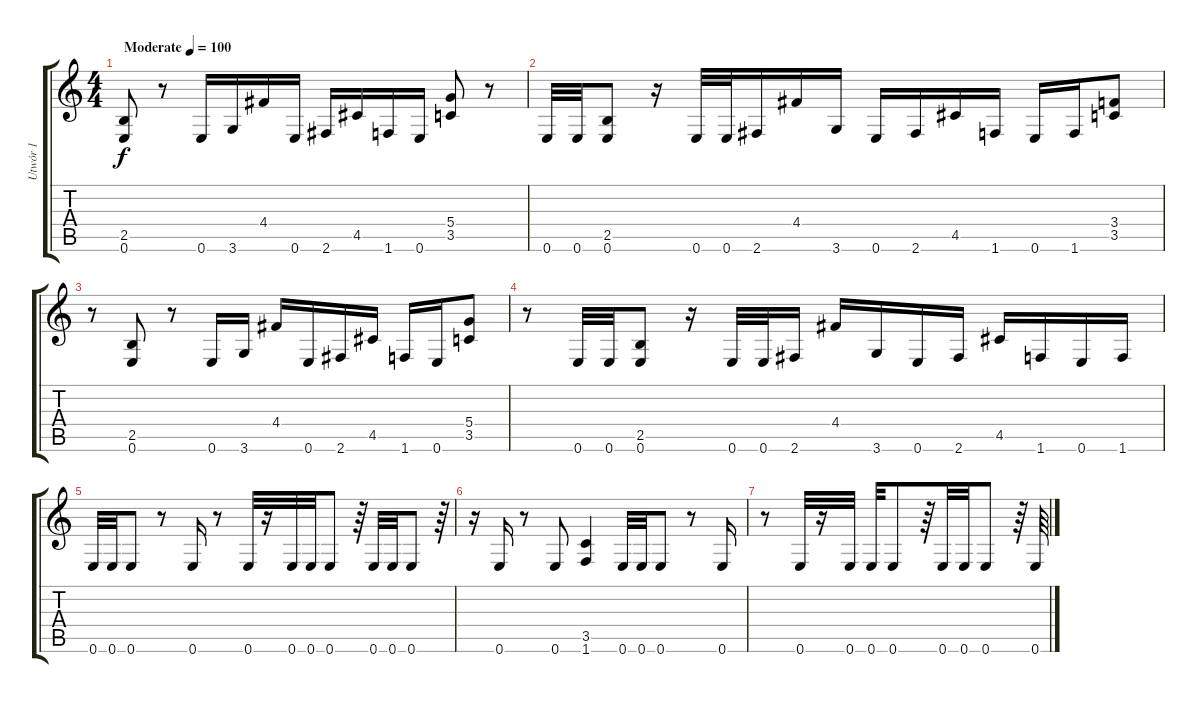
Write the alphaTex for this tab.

\track ("Utwór 1" "Utwór 1") {instrument distortionguitar}
\staff {score tabs}
\tuning (E4 B3 G3 D3 A2 E2) {hide}
\ts (4 4)
\tempo (100 "Moderate")
\clef g2
\ks c
(2.5 0.6).8{dy f instrument distortionguitar} r.8 0.6.16 3.6.16 4.4.16 0.6.16 2.6.16 4.5.16 1.6.16 0.6.16 (5.4 3.5).8 r.8 |
0.6.32 0.6.32 (2.5 0.6).8 r.16 0.6.32 0.6.32 2.6.16 4.4.16 3.6.16 0.6.16 2.6.16 4.5.16 1.6.16 0.6.16 1.6.16 (3.4 3.5).8 |
r.8 (2.5 0.6).8 r.8 0.6.16 3.6.16 4.4.16 0.6.16 2.6.16 4.5.16 1.6.16 0.6.16 (5.4 3.5).8 |
r.8 0.6.32 0.6.32 (2.5 0.6).8 r.16 0.6.32 0.6.32 2.6.16 4.4.16 3.6.16 0.6.16 2.6.16 4.5.16 1.6.16 0.6.16 1.6.16 |
0.6.32 0.6.32 0.6.8 r.8 0.6.16 r.8 0.6.32 r.16 0.6.32 0.6.32 0.6.8 r.64 0.6.32 0.6.32 0.6.8 r.64 |
r.16 0.6.16 r.8 0.6.8 (3.5 1.6).4 0.6.32 0.6.32 0.6.8 r.8 0.6.16 |
r.8 0.6.32 r.16 0.6.32 0.6.32 0.6.8 r.64 0.6.32 0.6.32 0.6.8 r.64 0.6.64
